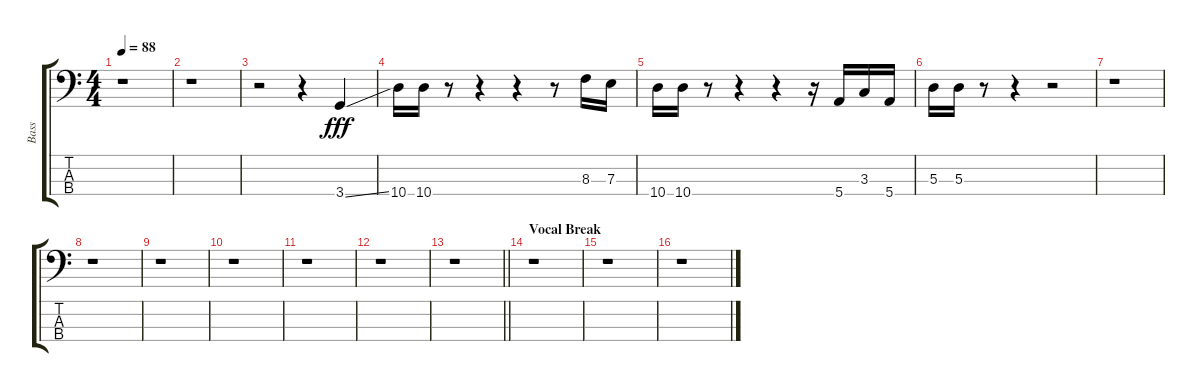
\track ("Bass" "Bass") {instrument electricbassfinger}
\staff {score tabs}
\tuning (G2 D2 A1 E1) {hide}
\ts (4 4)
\tempo 88
\clef f4
\ks c
r.1{dy fff} |
r.1 |
r.2 r.4 3.4{ss}.4{volume 13} |
10.4.16 10.4.16 r.8 r.4 r.4 r.8 8.3.16 7.3.16 |
10.4.16 10.4.16 r.8 r.4 r.4 r.16 5.4.16 3.3.16 5.4.16 |
5.3.16 5.3.16 r.8 r.4 r.2 |
r.1 |
r.1 |
r.1 |
r.1 |
r.1 |
r.1 |
\barLineRight lightlight
r.1 |
\section ("" "Vocal Break")
r.1 |
r.1 |
r.1
